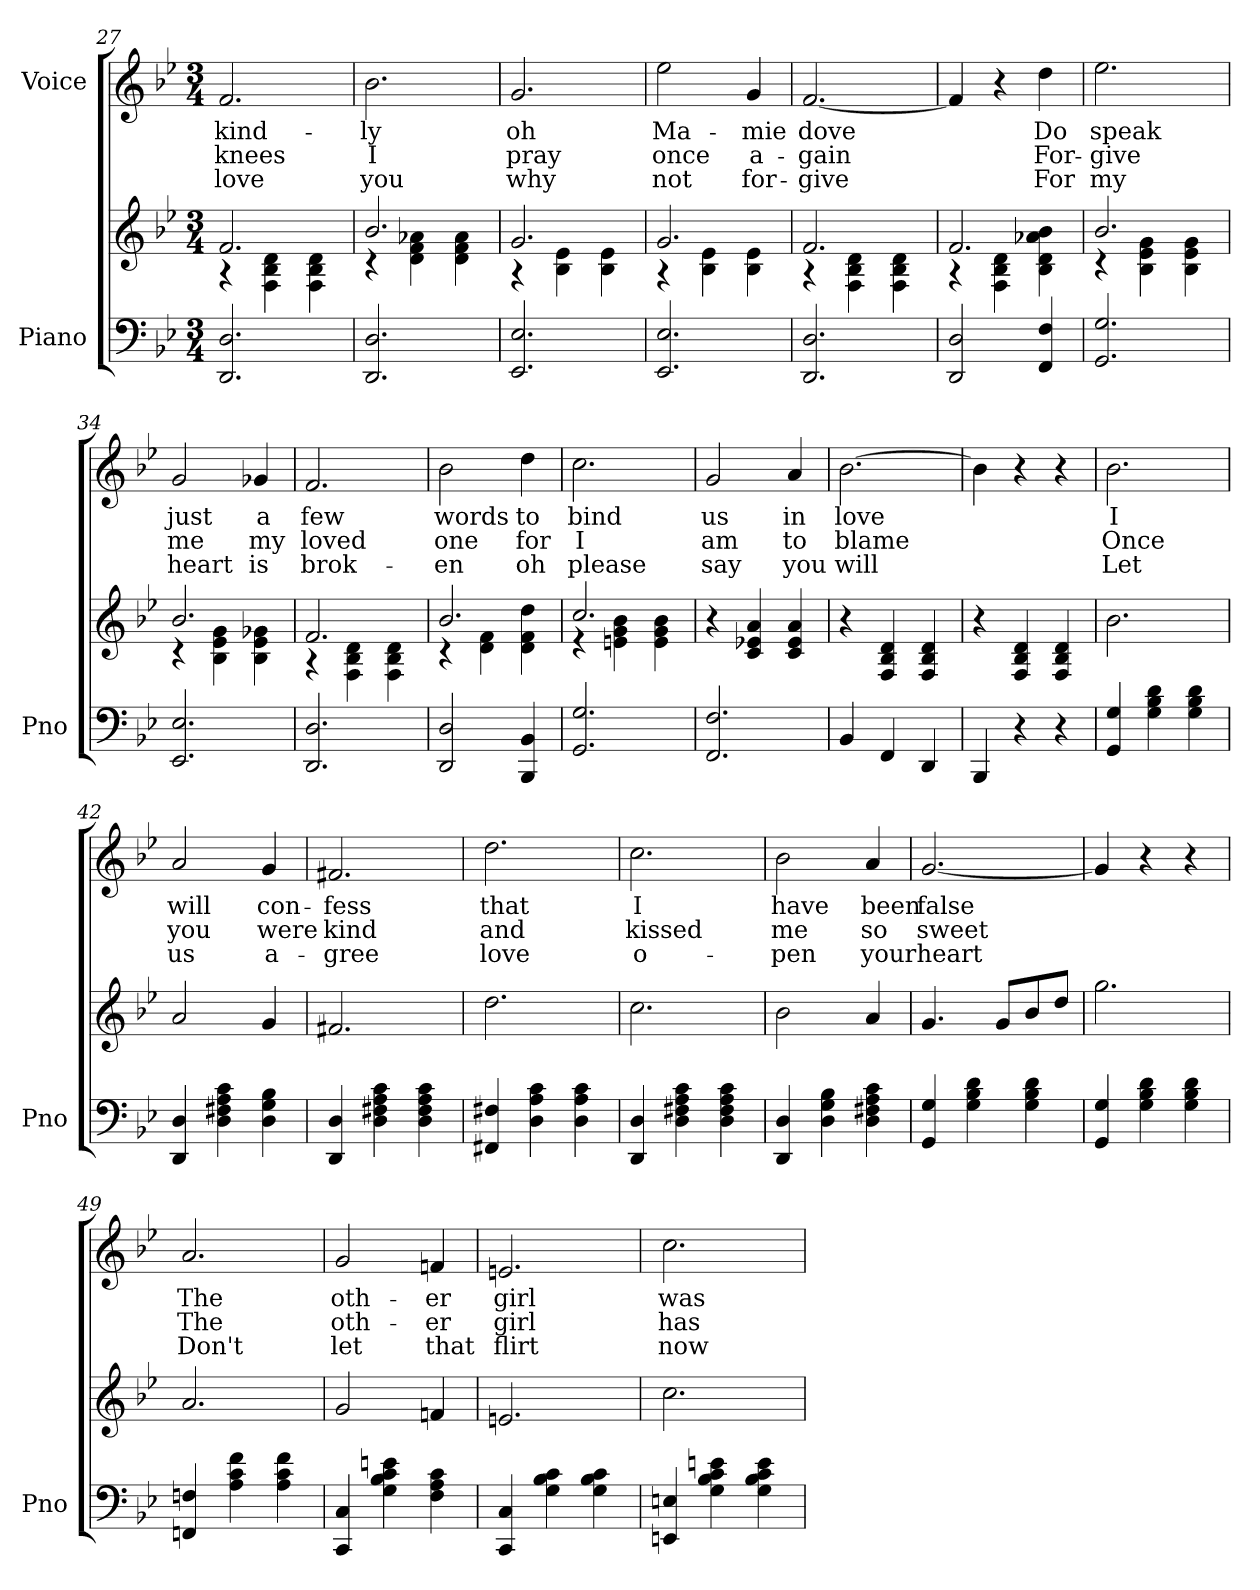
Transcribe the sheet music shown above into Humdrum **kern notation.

**kern	**kern	**kern	**text	**text	**text
*part2	*part2	*part1	*part1	*part1	*part1
*staff3	*staff2	*staff1	*staff1	*staff1	*staff1
*I"Piano	*	*I"Voice	*	*	*
*I'Pno	*	*	*	*	*
*clefF4	*clefG2	*clefG2	*	*	*
*k[b-e-]	*k[b-e-]	*k[b-e-]	*	*	*
*M3/4	*M3/4	*M3/4	*	*	*
=27	=27	=27	=27	=27	=27
*	*^	*	*	*	*
2.DD/ 2.D/	2.f/	4r	2.f/	kind-	knees	love
.	.	4F\ 4B-\ 4d\	.	.	.	.
.	.	4F\ 4B-\ 4d\	.	.	.	.
=28	=28	=28	=28	=28	=28	=28
2.DD/ 2.D/	2.b-/	4r	2.b-\	-ly	I	you
.	.	4d\ 4f\ 4a-X\	.	.	.	.
.	.	4d\ 4f\ 4a-\	.	.	.	.
=29	=29	=29	=29	=29	=29	=29
2.EE-/ 2.E-/	2.g/	4r	2.g/	oh	pray	why
.	.	4B-\ 4e-\	.	.	.	.
.	.	4B-\ 4e-\	.	.	.	.
=30	=30	=30	=30	=30	=30	=30
2.EE-/ 2.E-/	2.g/	4r	2ee-\	Ma-	once	not
.	.	4B-\ 4e-\	.	.	.	.
.	.	4B-\ 4e-\	4g/	-mie	a-	for-
=31	=31	=31	=31	=31	=31	=31
2.DD/ 2.D/	2.f/	4r	[2.f/	dove	-gain	-give
.	.	4F\ 4B-\ 4d\	.	.	.	.
.	.	4F\ 4B-\ 4d\	.	.	.	.
=32	=32	=32	=32	=32	=32	=32
2DD/ 2D/	2.f/	4r	4f/]	.	.	.
.	.	4F\ 4B-\ 4d\	4r	.	.	.
4FF/ 4F/	.	4B-\ 4d\ 4a-X\ 4b-\	4dd\	Do	For-	For
=33	=33	=33	=33	=33	=33	=33
2.GG/ 2.G/	2.b-/	4r	2.ee-\	speak	-give	my
.	.	4B-\ 4e-\ 4g\	.	.	.	.
.	.	4B-\ 4e-\ 4g\	.	.	.	.
=34	=34	=34	=34	=34	=34	=34
2.EE-/ 2.E-/	2.b-/	4r	2g/	just	me	heart
.	.	4B-\ 4e-\ 4g\	.	.	.	.
.	.	4B-\ 4e-\ 4g-X\	4g-X/	a	my	is
=35	=35	=35	=35	=35	=35	=35
2.DD/ 2.D/	2.f/	4r	2.f/	few	loved	brok-
.	.	4F\ 4B-\ 4d\	.	.	.	.
.	.	4F\ 4B-\ 4d\	.	.	.	.
=36	=36	=36	=36	=36	=36	=36
2DD/ 2D/	2.b-/	4r	2b-\	words	one	-en
.	.	4d\ 4f\	.	.	.	.
4BBB-/ 4BB-/	.	4d\ 4f\ 4dd\	4dd\	to	for	oh
=37	=37	=37	=37	=37	=37	=37
2.GG/ 2.G/	2.cc/	4r	2.cc\	bind	I	please
.	.	4en\ 4g\ 4b-\	.	.	.	.
.	.	4e\ 4g\ 4b-\	.	.	.	.
*	*v	*v	*	*	*	*
=38	=38	=38	=38	=38	=38
2.FF/ 2.F/	4r	2g/	us	am	say
.	4c/ 4e-X/ 4a/	.	.	.	.
.	4c/ 4e-/ 4a/	4a/	in	to	you
=39	=39	=39	=39	=39	=39
4BB-/	4r	[2.b-\	love	blame	will
4FF/	4F/ 4B-/ 4d/	.	.	.	.
4DD/	4F/ 4B-/ 4d/	.	.	.	.
=40	=40	=40	=40	=40	=40
4BBB-/	4r	4b-\]	.	.	.
4r	4F/ 4B-/ 4d/	4r	.	.	.
4r	4F/ 4B-/ 4d/	4r	.	.	.
=41	=41	=41	=41	=41	=41
4GG/ 4G/	2.b-\	2.b-\	I	Once	Let
4G\ 4B-\ 4d\	.	.	.	.	.
4G\ 4B-\ 4d\	.	.	.	.	.
=42	=42	=42	=42	=42	=42
4DD/ 4D/	2a/	2a/	will	you	us
4D\ 4F#X\ 4A\ 4c\	.	.	.	.	.
4D\ 4G\ 4B-\	4g/	4g/	con-	were	a-
=43	=43	=43	=43	=43	=43
4DD/ 4D/	2.f#X/	2.f#X/	-fess	kind	-gree
4D\ 4F#X\ 4A\ 4c\	.	.	.	.	.
4D\ 4F#\ 4A\ 4c\	.	.	.	.	.
=44	=44	=44	=44	=44	=44
4FF#X/ 4F#X/	2.dd\	2.dd\	that	and	love
4D\ 4A\ 4c\	.	.	.	.	.
4D\ 4A\ 4c\	.	.	.	.	.
=45	=45	=45	=45	=45	=45
4DD/ 4D/	2.cc\	2.cc\	I	kissed	o-
4D\ 4F#X\ 4A\ 4c\	.	.	.	.	.
4D\ 4F#\ 4A\ 4c\	.	.	.	.	.
=46	=46	=46	=46	=46	=46
4DD/ 4D/	2b-\	2b-\	have	me	-pen
4D\ 4G\ 4B-\	.	.	.	.	.
4D\ 4F#X\ 4A\ 4c\	4a/	4a/	been	so	your
=47	=47	=47	=47	=47	=47
4GG/ 4G/	4.g/	[2.g/	false	sweet	heart
4G\ 4B-\ 4d\	.	.	.	.	.
.	8g/L	.	.	.	.
4G\ 4B-\ 4d\	8b-/	.	.	.	.
.	8dd/J	.	.	.	.
=48	=48	=48	=48	=48	=48
4GG/ 4G/	2.gg\	4g/]	.	.	.
4G\ 4B-\ 4d\	.	4r	.	.	.
4G\ 4B-\ 4d\	.	4r	.	.	.
=49	=49	=49	=49	=49	=49
4FFn/ 4Fn/	2.a/	2.a/	The	The	Don't
4A\ 4c\ 4f\	.	.	.	.	.
4A\ 4c\ 4f\	.	.	.	.	.
=50	=50	=50	=50	=50	=50
4CC/ 4C/	2g/	2g/	oth-	oth-	let
4G\ 4B-\ 4c\ 4en\	.	.	.	.	.
4F\ 4A\ 4c\	4fn/	4fn/	-er	-er	that
=51	=51	=51	=51	=51	=51
4CC/ 4C/	2.en/	2.en/	girl	girl	flirt
4G\ 4B-\ 4c\	.	.	.	.	.
4G\ 4B-\ 4c\	.	.	.	.	.
=52	=52	=52	=52	=52	=52
4EEn/ 4En/	2.cc\	2.cc\	was	has	now
4G\ 4B-\ 4c\ 4en\	.	.	.	.	.
4G\ 4B-\ 4c\ 4e\	.	.	.	.	.
=	=	=	=	=	=
*-	*-	*-	*-	*-	*-
